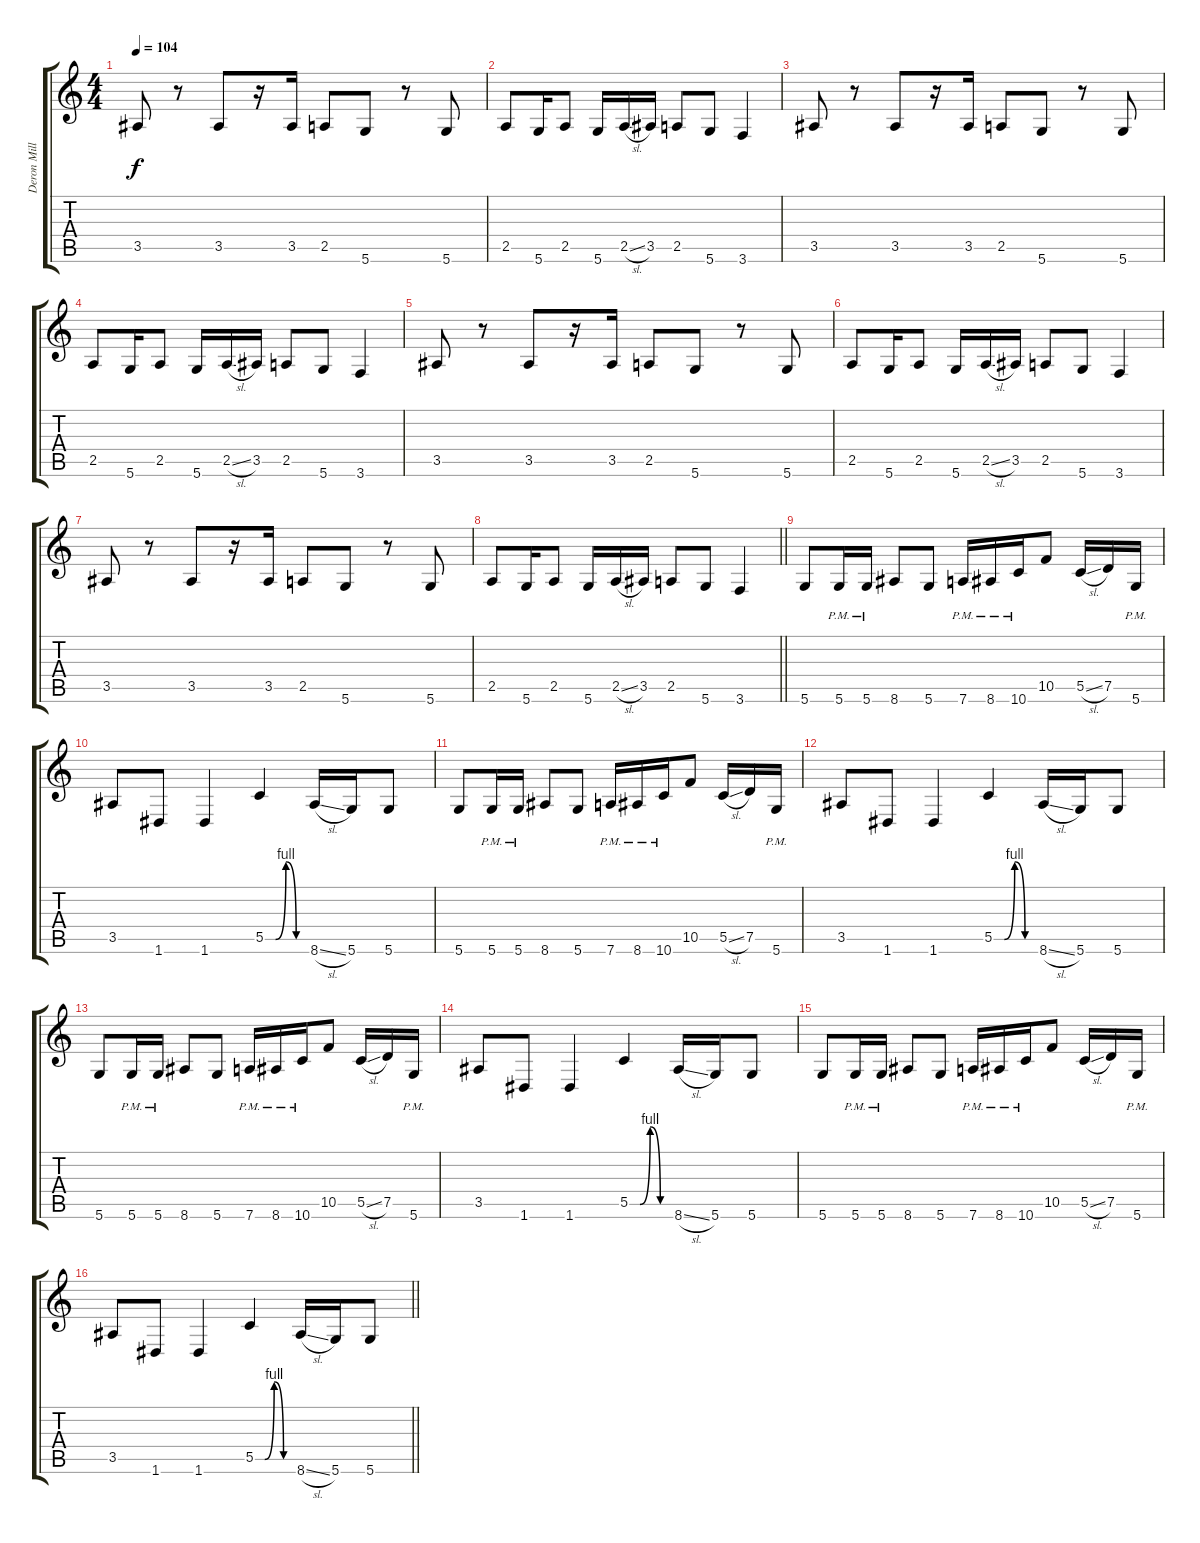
\track ("Deron Miller" "Deron Mill") {instrument distortionguitar}
\staff {score tabs}
\tuning (D4 A3 F3 C3 G2 D2) {hide}
\ts (4 4)
\section ("" "")
\tempo 104
\clef g2
\ks c
3.5.8{dy f} r.8 3.5.8 r.16 3.5.16 2.5.8 5.6.8 r.8 5.6.8 |
2.5.8 5.6.16 2.5.8 5.6.16 2.5{sl}.16 3.5.16 2.5.8 5.6.8 3.6.4 |
3.5.8 r.8 3.5.8 r.16 3.5.16 2.5.8 5.6.8 r.8 5.6.8 |
2.5.8 5.6.16 2.5.8 5.6.16 2.5{sl}.16 3.5.16 2.5.8 5.6.8 3.6.4 |
3.5.8 r.8 3.5.8 r.16 3.5.16 2.5.8 5.6.8 r.8 5.6.8 |
2.5.8 5.6.16 2.5.8 5.6.16 2.5{sl}.16 3.5.16 2.5.8 5.6.8 3.6.4 |
3.5.8 r.8 3.5.8 r.16 3.5.16 2.5.8 5.6.8 r.8 5.6.8 |
\barLineRight lightlight
2.5.8 5.6.16 2.5.8 5.6.16 2.5{sl}.16 3.5.16 2.5.8 5.6.8 3.6.4 |
\section ("" "")
5.6.8 5.6{pm}.16 5.6{pm}.16 8.6.8 5.6.8 7.6{pm}.16 8.6{pm}.16 10.6{pm}.16 10.5.8 5.5{sl}.16 7.5.16 5.6{pm}.16 |
3.5.8 1.6.8 1.6.4 5.5{be (custom 0 0 15 0 30 4 45 0 60 0)}.4 8.6{sl}.16 5.6.16 5.6.8 |
5.6.8 5.6{pm}.16 5.6{pm}.16 8.6.8 5.6.8 7.6{pm}.16 8.6{pm}.16 10.6{pm}.16 10.5.8 5.5{sl}.16 7.5.16 5.6{pm}.16 |
3.5.8 1.6.8 1.6.4 5.5{be (custom 0 0 15 0 30 4 45 0 60 0)}.4 8.6{sl}.16 5.6.16 5.6.8 |
5.6.8 5.6{pm}.16 5.6{pm}.16 8.6.8 5.6.8 7.6{pm}.16 8.6{pm}.16 10.6{pm}.16 10.5.8 5.5{sl}.16 7.5.16 5.6{pm}.16 |
3.5.8 1.6.8 1.6.4 5.5{be (custom 0 0 15 0 30 4 45 0 60 0)}.4 8.6{sl}.16 5.6.16 5.6.8 |
5.6.8 5.6{pm}.16 5.6{pm}.16 8.6.8 5.6.8 7.6{pm}.16 8.6{pm}.16 10.6{pm}.16 10.5.8 5.5{sl}.16 7.5.16 5.6{pm}.16 |
\barLineRight lightlight
3.5.8 1.6.8 1.6.4 5.5{be (custom 0 0 15 0 30 4 45 0 60 0)}.4 8.6{sl}.16 5.6.16 5.6.8
